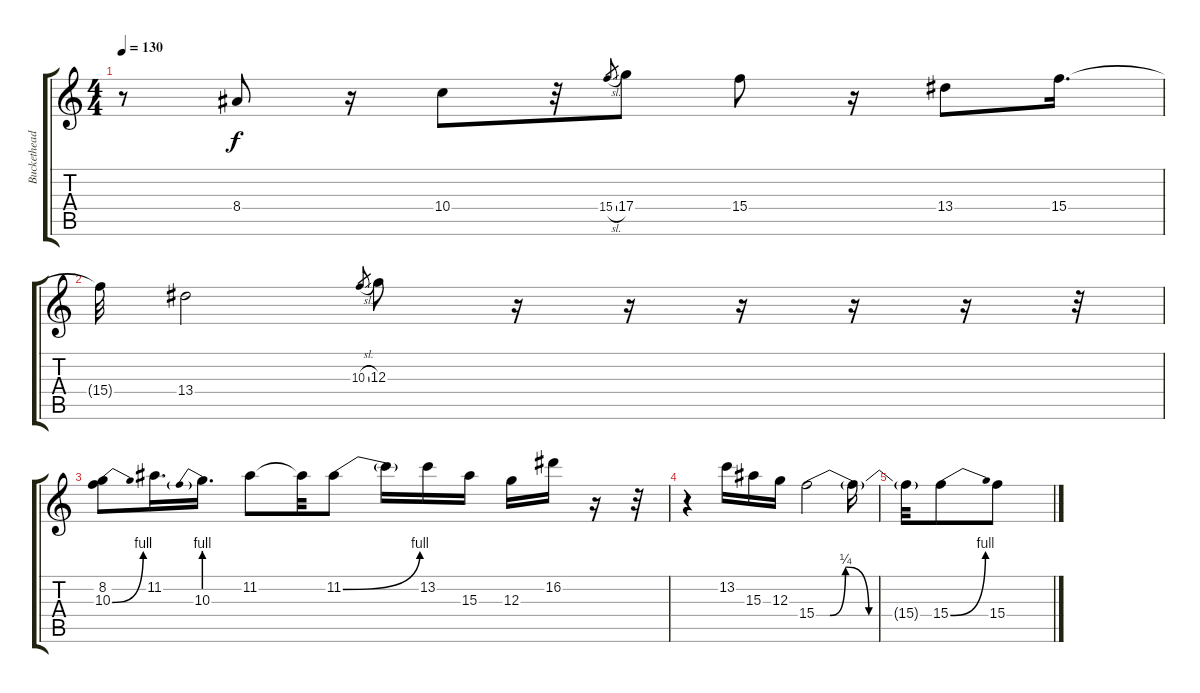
\track ("Buckethead" "Buckethead") {instrument distortionguitar}
\staff {score tabs}
\tuning (E4 B3 G3 D3 A2 E2) {hide}
\ts (4 4)
\tempo 130
\clef g2
\ks c
r.8{dy f} 8.4.8 r.16 10.4.8 r.32 15.4{sl}.8{gr} 17.4.8 15.4.8 r.16 13.4.8 15.4.16{d} |
15.4{t}.32 13.4.2 10.3{sl}.8{gr} 12.3.8 r.16 r.16 r.16 r.16 r.16 r.32 |
(8.2 10.3{be (bend 0 0 60 4)}).8 11.2.16{d} 10.3{be (prebend 0 4 60 4)}.16{d} 11.2.8 11.2{t}.32 11.2{be (bend 0 0 60 4)}.8 11.2{t}.16 13.2.16 15.3.16 12.3.16 16.2.16 r.16 r.32 |
r.4 13.2.16 15.3.16 12.3.16 15.4{be (custom 0 0 7 0 15 1 27 0 43 0 60 0)}.2 15.4{t}.16 |
15.4{t}.32 15.4{be (bend 0 0 60 4)}.8 15.4.8
